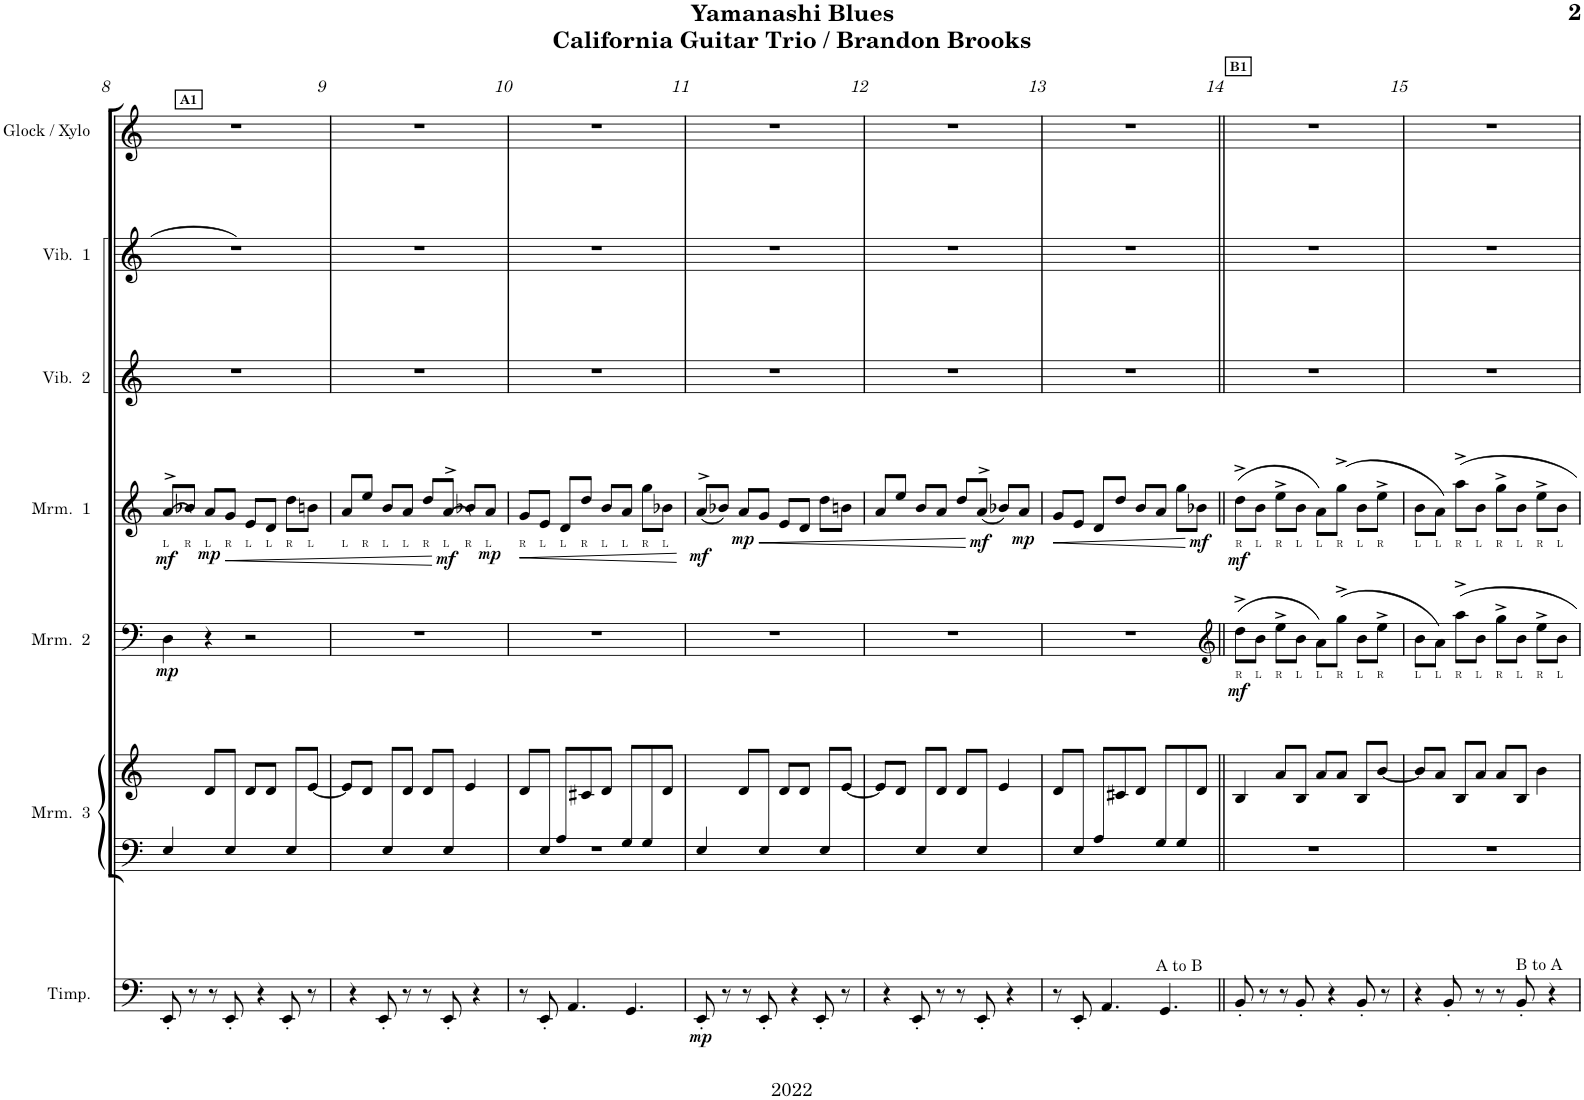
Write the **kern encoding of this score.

**kern	**kern	**kern	**kern	**kern	**kern	**dynam	**kern	**kern	**kern	**dynam	**kern	**dynam	**kern	**kern	**kern
*part13	*part12	*part11	*part10	*part9	*part8	*part8	*part7	*part6	*part5	*part5	*part4	*part4	*part3	*part2	*part1
*staff13	*staff12	*staff11	*staff10	*staff9	*staff8	*staff8	*staff7	*staff6	*staff5	*staff5	*staff4	*staff4	*staff3	*staff2	*staff1
*I"Guitar 3	*I"Guitar 2	*I"Guitar 1	*I"Guitar 1	*I"Electric Bass	*I"Timpani	*	*I"Marimba 3	*I"Marimba 3	*I"Marimba 2	*	*I"Marimba 1	*	*I"Vibraphone 2	*I"Vibraphone 1	*I"Glock / Xylo
*I'Gtr.  2	*I'Gtr.  2	*I'Gtr.  1	*I'Gtr.  1	*I'El. B.	*I'Timp.	*	*I'Mrm.  3	*I'Mrm.  3	*I'Mrm.  2	*	*I'Mrm.  1	*	*I'Vib.  2	*I'Vib.  1	*I'Glock / Xylo
!!LO:PB:g=z
*clefG2	*clefG2	*clefF4	*clefG2	*clefF4	*clefF4	*	*clefF4	*clefG2	*clefF4	*	*clefG2	*	*clefG2	*clefG2	*clefG2
*	*	*	*	*Trd7c12	*	*	*	*	*	*	*	*	*	*	*Trd-14c-24
*k[]	*k[]	*k[]	*k[]	*k[]	*k[]	*	*k[]	*k[]	*k[]	*	*k[]	*	*k[]	*k[]	*k[]
*M4/4	*M4/4	*M4/4	*M4/4	*M4/4	*M4/4	*	*M4/4	*M4/4	*M4/4	*	*M4/4	*	*M4/4	*M4/4	*M4/4
!!LO:REH:place=s1:a:B:cj:fs=8:t=A1
=8	=8	=8	=8	=8	=8	=8	=8	=8	=8	=8	=8	=8	=8	=8	=8
*	*	*^	*	*	*	*	*^	*	*	*	*	*	*	*	*
!	!	!	!	!	!	!	!	!	!	!	!	!	!LO:TX:b:t=L	!	!	!	!
!	!	!	!	!	!	!	!	!	!	!	!	!LO:DY:b	!	!LO:DY:b	!	!	!
1r	8a/L	4E	8ryy	4ryy	8E'	8EE'/	.	4E/	8ryy	4ryy	4D\	mp	(8a^>/L	mf	1r	1r	1r
!	!	!	!	!	!	!	!	!	!	!	!	!	!LO:TX:b:t=R	!	!	!	!
.	8b-X/J	.	8ryy	.	8r	8r	.	.	8ryy	.	.	.	8b-X/J)	.	.	.	.
!	!	!	!	!	!	!	!	!	!	!	!	!	!LO:TX:b:t=L	!	!	!	!
!	!	!	!	!	!	!	!	!	!	!	!	!	!	!LO:DY:b	!	!	!
.	8a/L	8ryy	4ryy	8d/L	8r	8r	.	8ryy	4ryy	8d/L	4r	.	8a/L	mp	.	.	.
!	!	!	!	!	!	!	!	!	!	!	!	!	!LO:TX:b:t=R	!	!	!	!
!	!	!	!	!	!	!	!	!	!	!	!	!	!	!LO:HP:b	!	!	!
.	8g/J	8E\L	.	8ryy	8E'	8EE'/	.	8E/J	.	8ryy	.	.	8g/J	<	.	.	.
!	!	!	!	!	!	!	!	!	!	!	!	!	!LO:TX:b:t=L	!	!	!	!
.	8e/L	4ryy	2ryy	8d/	4r	4r	.	4ryy	2ryy	8d/L	2r	.	8e/L	.	.	.	.
!	!	!	!	!	!	!	!	!	!	!	!	!	!LO:TX:b:t=L	!	!	!	!
.	8d/J	.	.	8d/J	.	.	.	.	.	8d/J	.	.	8d/J	.	.	.	.
!	!	!	!	!	!	!	!	!	!	!	!	!	!LO:TX:b:t=R	!	!	!	!
.	8dd\L	8E\J	.	8ryy	8E'	8EE'/	.	8E/L	.	8ryy	.	.	8dd\L	.	.	.	.
!	!	!	!	!	!	!	!	!	!	!	!	!	!LO:TX:b:t=L	!	!	!	!
.	8bn\J	8ryy	.	[8eJ	8r	8r	.	8ryy	.	[8e/J	.	.	8bn\J	.	.	.	.
=9	=9	=9	=9	=9	=9	=9	=9	=9	=9	=9	=9	=9	=9	=9	=9	=9	=9
!	!	!	!	!	!	!	!	!	!	!	!	!	!LO:TX:b:t=L	!	!	!	!
8a\L	8a\L	4ryy	1ryy	8e/L]	4r	4r	.	4ryy	1ryy	8e/L]	1r	.	8a/L	.	1r	1r	1r
!	!	!	!	!	!	!	!	!	!	!	!	!	!LO:TX:b:t=R	!	!	!	!
8ee\J	8ee\J	.	.	8d/J	.	.	.	.	.	8d/J	.	.	8ee/J	.	.	.	.
!	!	!	!	!	!	!	!	!	!	!	!	!	!LO:TX:b:t=L	!	!	!	!
8b/L	8b/L	8E\L	.	8ryy	8E'	8EE'/	.	8E/L	.	8ryy	.	.	8b/L	.	.	.	.
!	!	!	!	!	!	!	!	!	!	!	!	!	!LO:TX:b:t=L	!	!	!	!
8a/J	8a/J	4ryy	.	8d/L	8r	8r	.	4ryy	.	8d/J	.	.	8a/J	.	.	.	.
!	!	!	!	!	!	!	!	!	!	!	!	!	!LO:TX:b:t=R	!	!	!	!
8dd\L	8dd\L	.	.	8d/J	8r	8r	.	.	.	8d/L	.	.	8dd/L	.	.	.	.
!	!	!	!	!	!	!	!	!	!	!	!	!	!LO:TX:b:t=L	!	!	!	!
!	!	!	!	!	!	!	!	!	!	!	!	!	!	!LO:DY:n=1:b	!	!	!
8a\J	8a\J	8E\J	.	8ryy	8E'	8EE'/	.	8E/J	.	8ryy	.	.	(8a^>/J	[ mf	.	.	.
!	!	!	!	!	!	!	!	!	!	!	!	!	!LO:TX:b:t=R	!	!	!	!
8b-X/L	8b-X/L	4ryy	.	4e	4r	4r	.	4ryy	.	4e/	.	.	8b-X/L)	.	.	.	.
!	!	!	!	!	!	!	!	!	!	!	!	!	!LO:TX:b:t=L	!	!	!	!
!	!	!	!	!	!	!	!	!	!	!	!	!	!	!LO:DY:n=2:b	!	!	!
8a/J	8a/J	.	.	.	.	.	.	.	.	.	.	.	8a/J	mp	.	.	.
=10	=10	=10	=10	=10	=10	=10	=10	=10	=10	=10	=10	=10	=10	=10	=10	=10	=10
!	!	!	!	!	!	!	!	!	!	!	!	!	!LO:TX:b:t=R	!	!	!	!
!	!	!	!	!	!	!	!	!	!	!	!	!	!	!LO:HP:b	!	!	!
8g/L	8g/L	8ryy	1r	8d/L	8r	8r	.	8ryy	1r	8d/L	1r	.	8g/L	<	1r	1r	1r
!	!	!	!	!	!	!	!	!	!	!	!	!	!LO:TX:b:t=L	!	!	!	!
8e/J	8e/J	8E\L	.	4ryy	8E'	8EE'/	.	8E/J	.	4ryy	.	.	8e/J	.	.	.	.
!	!	!	!	!	!	!	!	!	!	!	!	!	!LO:TX:b:t=L	!	!	!	!
8d/L	8d/L	8A\J	.	.	4.A	4.AA/	.	8A/L	.	.	.	.	8d/L	.	.	.	.
!	!	!	!	!	!	!	!	!	!	!	!	!	!LO:TX:b:t=R	!	!	!	!
8dd/J	8dd/J	4ryy	.	8c#X/J	.	.	.	4ryy	.	8c#X/	.	.	8dd/J	.	.	.	.
!	!	!	!	!	!	!	!	!	!	!	!	!	!LO:TX:b:t=L	!	!	!	!
8b/L	8b/L	.	.	8d/L	.	.	.	.	.	8d/J	.	.	8b/L	.	.	.	.
!	!	!	!	!	!	!	!	!	!	!	!	!	!LO:TX:b:t=L	!	!	!	!
8a/J	8a/J	8G\L	.	4ryy	4.G	4.GG/	.	8G/L	.	4ryy	.	.	8a/J	.	.	.	.
!	!	!	!	!	!	!	!	!	!	!	!	!	!LO:TX:b:t=R	!	!	!	!
8gg\L	8gg\L	8G\J	.	.	.	.	.	8G/	.	.	.	.	8gg\L	.	.	.	.
!	!	!	!	!	!	!	!	!	!	!	!	!	!LO:TX:b:t=L	!	!	!	!
8b-X\J	8b-X\J	8ryy	.	8d/J	.	.	.	8ryy	.	8d/J	.	.	8b-X\J	.	.	.	.
*	*	*v	*v	*	*	*	*	*v	*v	*	*	*	*	*	*	*	*
.	.	.	.	.	.	.	.	.	.	.	.	[	.	.	.
=11	=11	=11	=11	=11	=11	=11	=11	=11	=11	=11	=11	=11	=11	=11	=11
*	*	*^	*	*	*	*	*^	*	*	*	*	*	*	*	*
!	!	!	!	!	!	!	!LO:DY:b	!	!	!	!	!	!	!LO:DY:b	!	!	!
8a/L	8a/L	4E	8ryy	4ryy	8E'	8EE'/	mp	4E/	8ryy	4ryy	1r	.	(8a^>/L	mf	1r	1r	1r
8b-X/J	8b-X/J	.	8ryy	.	8r	8r	.	.	8ryy	.	.	.	8b-X/J)	.	.	.	.
!	!	!	!	!	!	!	!	!	!	!	!	!	!	!LO:DY:b	!	!	!
8a/L	8a/L	8ryy	4ryy	8d/L	8r	8r	.	8ryy	4ryy	8d/L	.	.	8a/L	mp	.	.	.
!	!	!	!	!	!	!	!	!	!	!	!	!	!	!LO:HP:b	!	!	!
8g/J	8g/J	8E\L	.	8ryy	8E'	8EE'/	.	8E/J	.	8ryy	.	.	8g/J	<	.	.	.
8e/L	8e/L	4ryy	2ryy	8d/	4r	4r	.	4ryy	2ryy	8d/L	.	.	8e/L	.	.	.	.
8d/J	8d/J	.	.	8d/J	.	.	.	.	.	8d/J	.	.	8d/J	.	.	.	.
8dd\L	8dd\L	8E\J	.	8ryy	8E'	8EE'/	.	8E/L	.	8ryy	.	.	8dd\L	.	.	.	.
8bn\J	8bn\J	8ryy	.	[8eJ	8r	8r	.	8ryy	.	[8e/J	.	.	8bn\J	.	.	.	.
=12	=12	=12	=12	=12	=12	=12	=12	=12	=12	=12	=12	=12	=12	=12	=12	=12	=12
8a\L	8a\L	4ryy	1ryy	8e/L]	4r	4r	.	4ryy	1ryy	8e/L]	1r	.	8a/L	.	1r	1r	1r
8ee\J	8ee\J	.	.	8d/J	.	.	.	.	.	8d/J	.	.	8ee/J	.	.	.	.
8b/L	8b/L	8E\L	.	8ryy	8E'	8EE'/	.	8E/L	.	8ryy	.	.	8b/L	.	.	.	.
8a/J	8a/J	4ryy	.	8d/L	8r	8r	.	4ryy	.	8d/J	.	.	8a/J	.	.	.	.
8dd\L	8dd\L	.	.	8d/J	8r	8r	.	.	.	8d/L	.	.	8dd/L	.	.	.	.
!	!	!	!	!	!	!	!	!	!	!	!	!	!	!LO:DY:n=1:b	!	!	!
8a\J	8a\J	8E\J	.	8ryy	8E'	8EE'/	.	8E/J	.	8ryy	.	.	(8a^>/J	[ mf	.	.	.
8b-X/L	8b-X/L	4ryy	.	4e	4r	4r	.	4ryy	.	4e/	.	.	8b-X/L)	.	.	.	.
!	!	!	!	!	!	!	!	!	!	!	!	!	!	!LO:DY:n=2:b	!	!	!
8a/J	8a/J	.	.	.	.	.	.	.	.	.	.	.	8a/J	mp	.	.	.
=13	=13	=13	=13	=13	=13	=13	=13	=13	=13	=13	=13	=13	=13	=13	=13	=13	=13
!	!	!	!	!	!	!	!	!	!	!	!	!	!	!LO:HP:b	!	!	!
8g/L	8g/L	8ryy	1r	8d/L	8r	8r	.	8ryy	1ryy	8d/L	1r	.	8g/L	<	1r	1r	1r
8e/J	8e/J	8E\L	.	4ryy	8E'	8EE'/	.	8E/J	.	4ryy	.	.	8e/J	.	.	.	.
8d/L	8d/L	8A\J	.	.	4.A	4.AA/	.	8A/L	.	.	.	.	8d/L	.	.	.	.
8dd/J	8dd/J	4ryy	.	8c#X/J	.	.	.	4ryy	.	8c#X/	.	.	8dd/J	.	.	.	.
8b/L	8b/L	.	.	8d/L	.	.	.	.	.	8d/J	.	.	8b/L	.	.	.	.
!	!	!	!	!	!	!LO:TX:a:t=A to B	!	!	!	!	!	!	!	!	!	!	!
8a/J	8a/J	8G\L	.	4ryy	4.G	4.GG/	.	8G/L	.	4ryy	.	.	8a/J	.	.	.	.
8gg\L	8gg\L	8G\J	.	.	.	.	.	8G/	.	.	.	.	8gg\L	.	.	.	.
!	!	!	!	!	!	!	!	!	!	!	!	!	!	!LO:DY:n=1:b	!	!	!
8b-X\J	8b-X\J	8ryy	.	8d/J	.	.	.	8ryy	.	8d/J	.	.	8b-X\J	[ mf	.	.	.
*	*	*v	*v	*	*	*	*	*v	*v	*	*	*	*	*	*	*	*
!!LO:REH:place=s1:a:B:cj:fs=8:t=B1
=14||	=14||	=14||	=14||	=14||	=14||	=14||	=14||	=14||	=14||	=14||	=14||	=14||	=14||	=14||	=14||
*	*	*	*	*	*	*	*	*	*clefG2	*	*	*	*	*	*
!	!	!	!	!	!	!	!	!	!	!	!LO:TX:b:t=R	!	!	!	!
!	!	!	!	!	!	!	!	!	!LO:TX:b:t=R	!	!	!	!	!	!
!	!	!	!	!	!	!	!	!	!	!LO:DY:b	!	!LO:DY:b	!	!	!
(8gg\L	(8dd\L	8ryy	4B	8B'	8BB'/	.	1r	4B/	(8dd^\L	mf	(8dd^\L	mf	1r	1r	1r
!	!	!	!	!	!	!	!	!	!	!	!LO:TX:b:t=L	!	!	!	!
!	!	!	!	!	!	!	!	!	!LO:TX:b:t=L	!	!	!	!	!	!
8ee\J	8b\J	8ryy	.	8r	8r	.	.	.	8b\J	.	8b\J	.	.	.	.
!	!	!	!	!	!	!	!	!	!	!	!LO:TX:b:t=R	!	!	!	!
!	!	!	!	!	!	!	!	!	!LO:TX:b:t=R	!	!	!	!	!	!
8aa\L	8ee\L	4ryy	8a/L	8r	8r	.	.	8a/L	8ee^\L	.	8ee^\L	.	.	.	.
!	!	!	!	!	!	!	!	!	!	!	!LO:TX:b:t=L	!	!	!	!
!	!	!	!	!	!	!	!	!	!LO:TX:b:t=L	!	!	!	!	!	!
8ee\J	8b\J	.	8B/J	8B'	8BB'/	.	.	8B/J	8b\J	.	8b\J	.	.	.	.
!	!	!	!	!	!	!	!	!	!	!	!LO:TX:b:t=L	!	!	!	!
!	!	!	!	!	!	!	!	!	!LO:TX:b:t=L	!	!	!	!	!	!
8dd\L)	8a\L)	2ryy	8a/L	4r	4r	.	.	8a/L	8a\L)	.	8a\L)	.	.	.	.
!	!	!	!	!	!	!	!	!	!	!	!LO:TX:b:t=R	!	!	!	!
!	!	!	!	!	!	!	!	!	!LO:TX:b:t=R	!	!	!	!	!	!
(8bb\J	(8gg\J	.	8a/J	.	.	.	.	8a/J	(8gg^\J	.	(8gg^\J	.	.	.	.
!	!	!	!	!	!	!	!	!	!	!	!LO:TX:b:t=L	!	!	!	!
!	!	!	!	!	!	!	!	!	!LO:TX:b:t=L	!	!	!	!	!	!
8b\L	8b\L	.	8B/L	8B'	8BB'/	.	.	8B/L	8b\L	.	8b\L	.	.	.	.
!	!	!	!	!	!	!	!	!	!	!	!LO:TX:b:t=R	!	!	!	!
!	!	!	!	!	!	!	!	!	!LO:TX:b:t=R	!	!	!	!	!	!
8aa\J	8ee\J	.	[8b/J	8r	8r	.	.	[8b/J	8ee^\J	.	8ee^\J	.	.	.	.
=15	=15	=15	=15	=15	=15	=15	=15	=15	=15	=15	=15	=15	=15	=15	=15
!	!	!	!	!	!	!	!	!	!	!	!LO:TX:b:t=L	!	!	!	!
!	!	!	!	!	!	!	!	!	!LO:TX:b:t=L	!	!	!	!	!	!
8ee\L	8b/L	1ryy	8b/L]	4r	4r	.	1r	8b/L]	8b\L	.	8b\L	.	1r	1r	1r
!	!	!	!	!	!	!	!	!	!	!	!LO:TX:b:t=L	!	!	!	!
!	!	!	!	!	!	!	!	!	!LO:TX:b:t=L	!	!	!	!	!	!
8dd\J)	8a/J)	.	8a/J	.	.	.	.	8a/J	8a\J)	.	8a\J)	.	.	.	.
!	!	!	!	!	!	!	!	!	!	!	!LO:TX:b:t=R	!	!	!	!
!	!	!	!	!	!	!	!	!	!LO:TX:b:t=R	!	!	!	!	!	!
8ddd\L	8aa\L	.	8B/L	8B'	8BB'/	.	.	8B/L	8aa^\L	.	8aa^\L	.	.	.	.
!	!	!	!	!	!	!	!	!	!	!	!LO:TX:b:t=L	!	!	!	!
!	!	!	!	!	!	!	!	!	!LO:TX:b:t=L	!	!	!	!	!	!
8ee\J	8b\J	.	8a/J	8r	8r	.	.	8a/J	8b\J	.	8b\J	.	.	.	.
!	!	!	!	!	!	!	!	!	!	!	!LO:TX:b:t=R	!	!	!	!
!	!	!	!	!	!	!	!	!	!LO:TX:b:t=R	!	!	!	!	!	!
8bb\L	8gg\L	.	8a/L	8r	8r	.	.	8a/L	8gg^\L	.	8gg^\L	.	.	.	.
!	!	!	!	!	!	!	!	!	!	!	!LO:TX:b:t=L	!	!	!	!
!	!	!	!	!	!	!	!	!	!LO:TX:b:t=L	!	!	!	!	!	!
!	!	!	!	!	!LO:TX:a:t=B to A	!	!	!	!	!	!	!	!	!	!
8ee\J	8b\J	.	8B/J	8B'	8BB'/	.	.	8B/J	8b\J	.	8b\J	.	.	.	.
!	!	!	!	!	!	!	!	!	!	!	!LO:TX:b:t=R	!	!	!	!
!	!	!	!	!	!	!	!	!	!LO:TX:b:t=R	!	!	!	!	!	!
8aa\L	8ee\L	.	4b	4r	4r	.	.	4b\	8ee^\L	.	8ee^\L	.	.	.	.
!	!	!	!	!	!	!	!	!	!	!	!LO:TX:b:t=L	!	!	!	!
!	!	!	!	!	!	!	!	!	!LO:TX:b:t=L	!	!	!	!	!	!
8ee\J	8b\J	.	.	.	.	.	.	.	8b\J	.	8b\J	.	.	.	.
=	=	=	=	=	=	=	=	=	=	=	=	=	=	=	=
*-	*-	*-	*-	*-	*-	*-	*-	*-	*-	*-	*-	*-	*-	*-	*-
